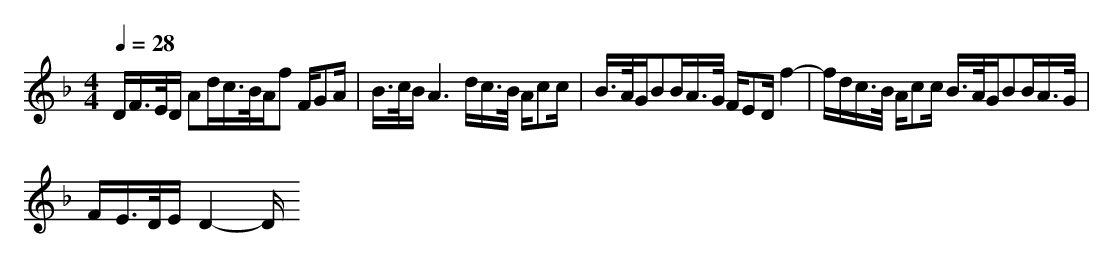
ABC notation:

X:1
T:
M: 4/4
L: 1/8
Q:1/4=28
K:F % 1 flats
D/2F/2>E/2D/2 Ad/2c/2>B/2A/2f F/2GA/2|B/2>c/2B/2A3d/2c/2>B/2 A/2cc/2|B/2>A/2G/2BB/2A/2>G/2 F/2ED/2 f2-|f/2d/2c/2>B/2 A/2cc/2 B/2>A/2G/2BB/2A/2>G/2|
F/2E/2>D/2E/2 D2- D/2
